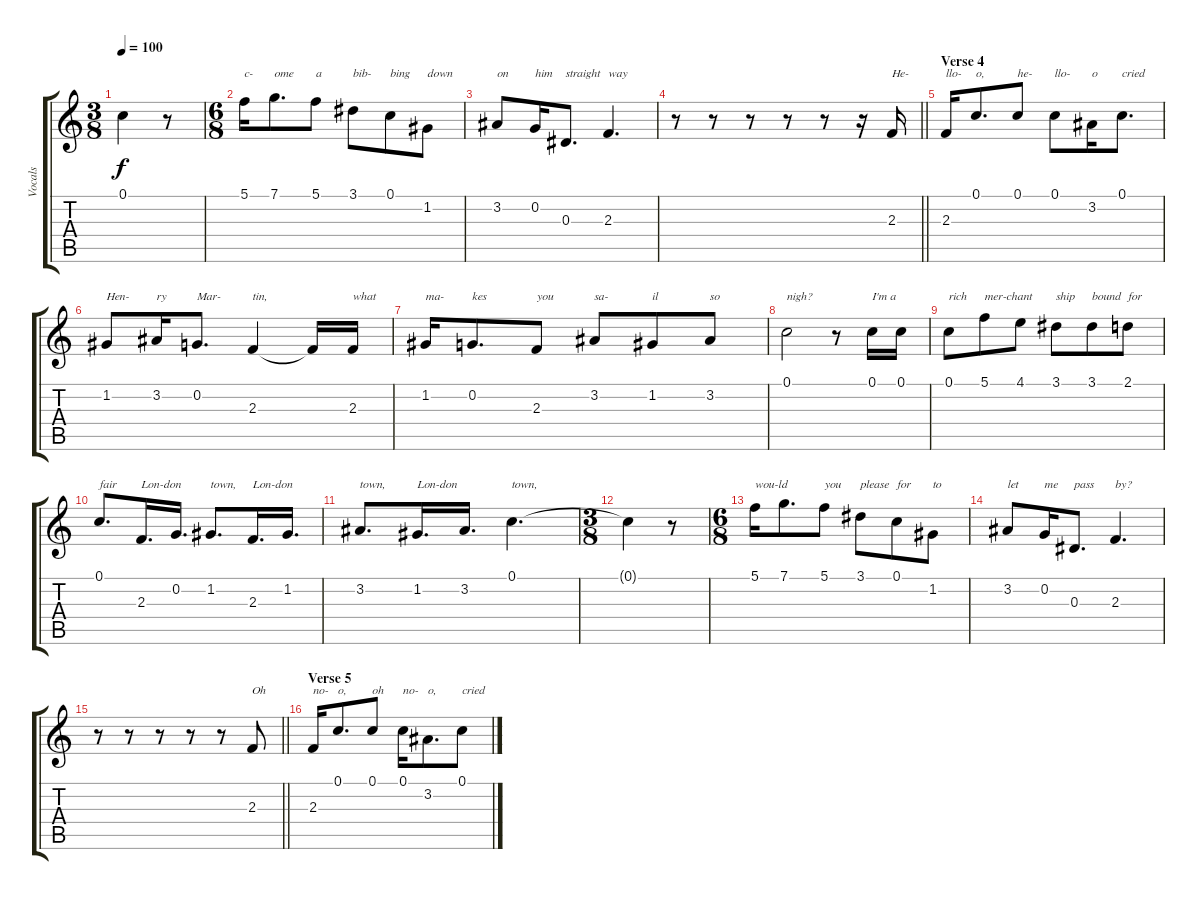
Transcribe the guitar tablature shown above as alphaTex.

\track ("Vocals" "Vocals") {instrument lead6voice}
\staff {score tabs}
\tuning (C5 G4 Eb4 Bb3 F3 C3) {hide}
\ts (3 8)
\tempo 100
\clef g2
\ks c
0.1{t}.4{dy f} r.8 |
\ts (6 8)
5.1.16{txt "c-"} 7.1.8{d txt "ome"} 5.1.8{txt "a"} 3.1.8{txt "bib-"} 0.1.8{txt "bing"} 1.2.8{txt "down"} |
3.2.8{txt "on"} 0.2.16{txt "him"} 0.3.8{d txt "straight"} 2.3.4{d txt "way"} |
\barLineRight lightlight
r.8 r.8 r.8 r.8 r.8 r.16 2.3.16{txt "He-"} |
\section ("" "Verse 4")
2.3.16{txt "llo-"} 0.1.8{d txt "o,"} 0.1.8{txt "he-"} 0.1.8{txt "llo-"} 3.2.16{txt "o"} 0.1.8{d txt "cried"} |
1.2.8{txt "Hen-"} 3.2.16{txt "ry"} 0.2.8{d txt "Mar-"} 2.3.4{txt "tin,"} 2.3{t}.16 2.3.16{txt "what"} |
1.2.16{txt "ma-"} 0.2.8{d txt "kes"} 2.3.8{txt "you"} 3.2.8{txt "sa-"} 1.2.8{txt "il"} 3.2.8{txt "so"} |
0.1.2{txt "nigh?"} r.8 0.1.16{txt "I'm a"} 0.1.16 |
0.1.8{txt "rich"} 5.1.8{txt "mer-chant"} 4.1.8 3.1.8{txt "ship"} 3.1.8{txt "bound"} 2.1.8{txt "for"} |
0.1.8{d txt "fair"} 2.3.16{d txt "Lon-don"} 0.2.16{d} 1.2.8{d txt "town,"} 2.3.16{d txt "Lon-don"} 1.2.16{d} |
3.2.8{d txt "town,"} 1.2.16{d txt "Lon-don"} 3.2.16{d} 0.1.4{d txt "town,"} |
\ts (3 8)
0.1{t}.4 r.8 |
\ts (6 8)
5.1.16{txt "wou-ld"} 7.1.8{d} 5.1.8{txt "you"} 3.1.8{txt "please"} 0.1.8{txt "for"} 1.2.8{txt "to"} |
3.2.8{txt "let"} 0.2.16{txt "me"} 0.3.8{d txt "pass"} 2.3.4{d txt "by?"} |
\barLineRight lightlight
r.8 r.8 r.8 r.8 r.8 2.3.8{txt "Oh"} |
\section ("" "Verse 5")
2.3.16{txt "no-"} 0.1.8{d txt "o,"} 0.1.8{txt "oh"} 0.1.16{txt "no-"} 3.2.8{d txt "o,"} 0.1.8{txt "cried"}
